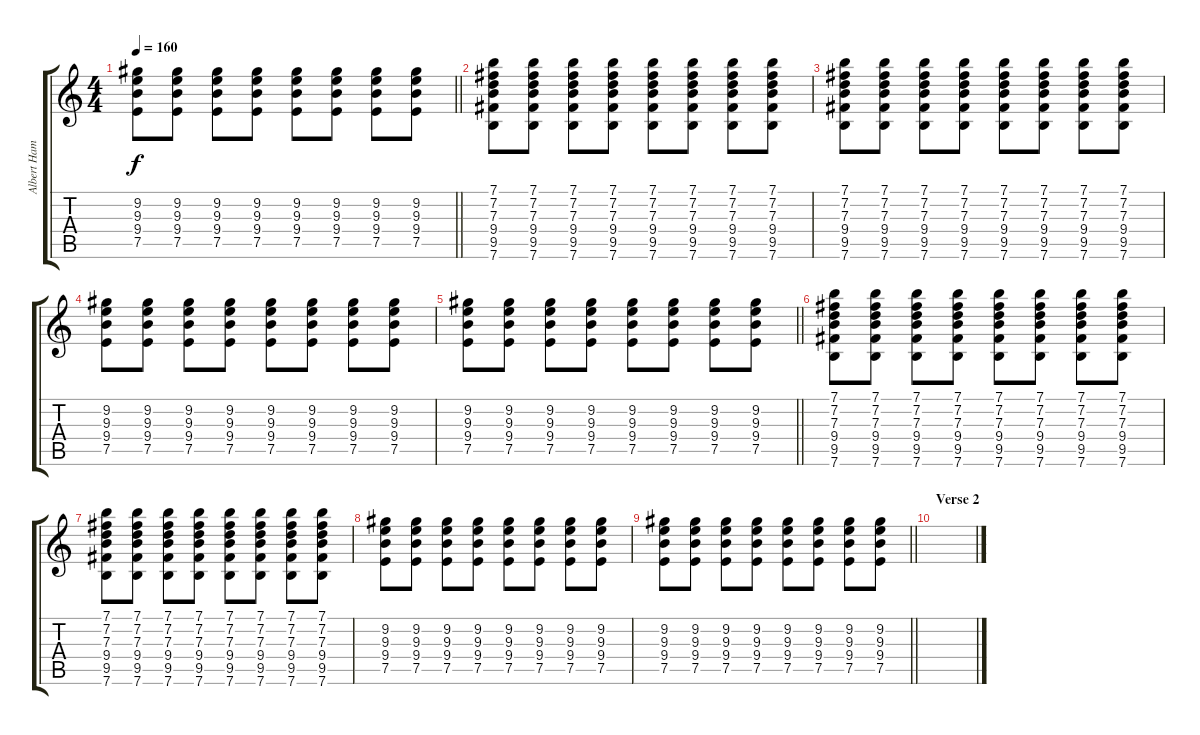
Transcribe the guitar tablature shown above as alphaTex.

\track ("Albert Hammond Jr" "Albert Ham") {instrument overdrivenguitar}
\staff {score tabs}
\tuning (E4 B3 G3 D3 A2 E2) {hide}
\ts (4 4)
\tempo 160
\clef g2
\barLineRight lightlight
\ks c
(9.2 9.3 9.4 7.5).8{dy f} (9.2 9.3 9.4 7.5).8 (9.2 9.3 9.4 7.5).8 (9.2 9.3 9.4 7.5).8 (9.2 9.3 9.4 7.5).8 (9.2 9.3 9.4 7.5).8 (9.2 9.3 9.4 7.5).8 (9.2 9.3 9.4 7.5).8 |
(7.1 7.2 7.3 9.4 9.5 7.6).8 (7.1 7.2 7.3 9.4 9.5 7.6).8 (7.1 7.2 7.3 9.4 9.5 7.6).8 (7.1 7.2 7.3 9.4 9.5 7.6).8 (7.1 7.2 7.3 9.4 9.5 7.6).8 (7.1 7.2 7.3 9.4 9.5 7.6).8 (7.1 7.2 7.3 9.4 9.5 7.6).8 (7.1 7.2 7.3 9.4 9.5 7.6).8 |
(7.1 7.2 7.3 9.4 9.5 7.6).8 (7.1 7.2 7.3 9.4 9.5 7.6).8 (7.1 7.2 7.3 9.4 9.5 7.6).8 (7.1 7.2 7.3 9.4 9.5 7.6).8 (7.1 7.2 7.3 9.4 9.5 7.6).8 (7.1 7.2 7.3 9.4 9.5 7.6).8 (7.1 7.2 7.3 9.4 9.5 7.6).8 (7.1 7.2 7.3 9.4 9.5 7.6).8 |
(9.2 9.3 9.4 7.5).8 (9.2 9.3 9.4 7.5).8 (9.2 9.3 9.4 7.5).8 (9.2 9.3 9.4 7.5).8 (9.2 9.3 9.4 7.5).8 (9.2 9.3 9.4 7.5).8 (9.2 9.3 9.4 7.5).8 (9.2 9.3 9.4 7.5).8 |
\barLineRight lightlight
(9.2 9.3 9.4 7.5).8 (9.2 9.3 9.4 7.5).8 (9.2 9.3 9.4 7.5).8 (9.2 9.3 9.4 7.5).8 (9.2 9.3 9.4 7.5).8 (9.2 9.3 9.4 7.5).8 (9.2 9.3 9.4 7.5).8 (9.2 9.3 9.4 7.5).8 |
(7.1 7.2 7.3 9.4 9.5 7.6).8 (7.1 7.2 7.3 9.4 9.5 7.6).8 (7.1 7.2 7.3 9.4 9.5 7.6).8 (7.1 7.2 7.3 9.4 9.5 7.6).8 (7.1 7.2 7.3 9.4 9.5 7.6).8 (7.1 7.2 7.3 9.4 9.5 7.6).8 (7.1 7.2 7.3 9.4 9.5 7.6).8 (7.1 7.2 7.3 9.4 9.5 7.6).8 |
(7.1 7.2 7.3 9.4 9.5 7.6).8 (7.1 7.2 7.3 9.4 9.5 7.6).8 (7.1 7.2 7.3 9.4 9.5 7.6).8 (7.1 7.2 7.3 9.4 9.5 7.6).8 (7.1 7.2 7.3 9.4 9.5 7.6).8 (7.1 7.2 7.3 9.4 9.5 7.6).8 (7.1 7.2 7.3 9.4 9.5 7.6).8 (7.1 7.2 7.3 9.4 9.5 7.6).8 |
(9.2 9.3 9.4 7.5).8 (9.2 9.3 9.4 7.5).8 (9.2 9.3 9.4 7.5).8 (9.2 9.3 9.4 7.5).8 (9.2 9.3 9.4 7.5).8 (9.2 9.3 9.4 7.5).8 (9.2 9.3 9.4 7.5).8 (9.2 9.3 9.4 7.5).8 |
\barLineRight lightlight
(9.2 9.3 9.4 7.5).8 (9.2 9.3 9.4 7.5).8 (9.2 9.3 9.4 7.5).8 (9.2 9.3 9.4 7.5).8 (9.2 9.3 9.4 7.5).8 (9.2 9.3 9.4 7.5).8 (9.2 9.3 9.4 7.5).8 (9.2 9.3 9.4 7.5).8 |
\section ("" "Verse 2")
